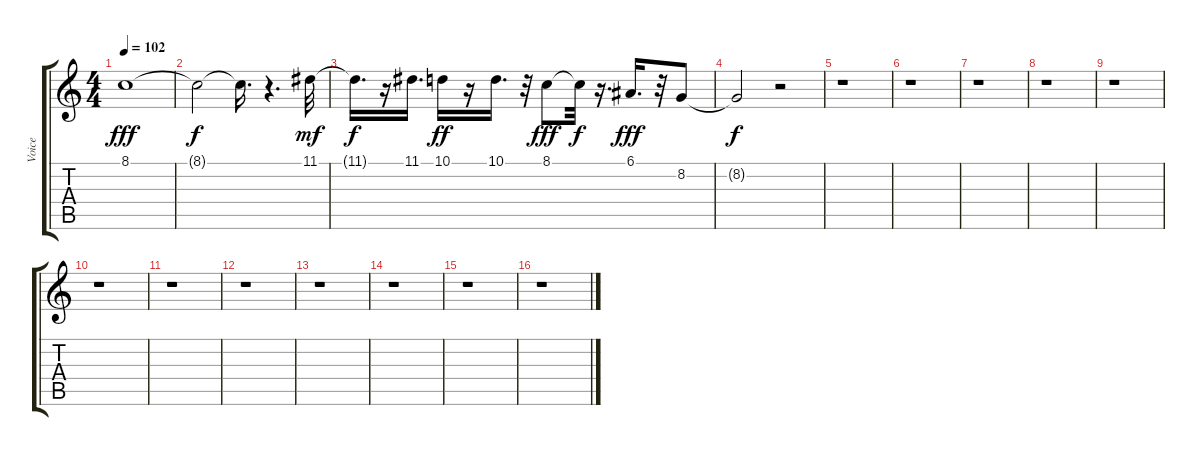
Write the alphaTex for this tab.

\track ("Voice" "Voice") {instrument acousticgrandpiano}
\staff {score tabs}
\tuning (E4 B3 G3 D3 A2 E2) {hide}
\ts (4 4)
\tempo 102
\clef g2
\ks c
8.1.1{dy fff} |
8.1{t}.2{dy f} 8.1{t}.16{d} r.4{d} 11.1.32{dy mf} |
11.1{t}.16{d dy f} r.16 11.1.16{d} 10.1.16{dy ff} r.16 10.1.16{d} r.32 8.1.8{dy fff} 8.1{t}.32{dy f} r.16{d} 6.1.16{d dy fff} r.32 8.2.8 |
8.2{t}.2{dy f} r.2 |
r.1 |
r.1 |
r.1 |
r.1 |
r.1 |
r.1 |
r.1 |
r.1 |
r.1 |
r.1 |
r.1 |
r.1
